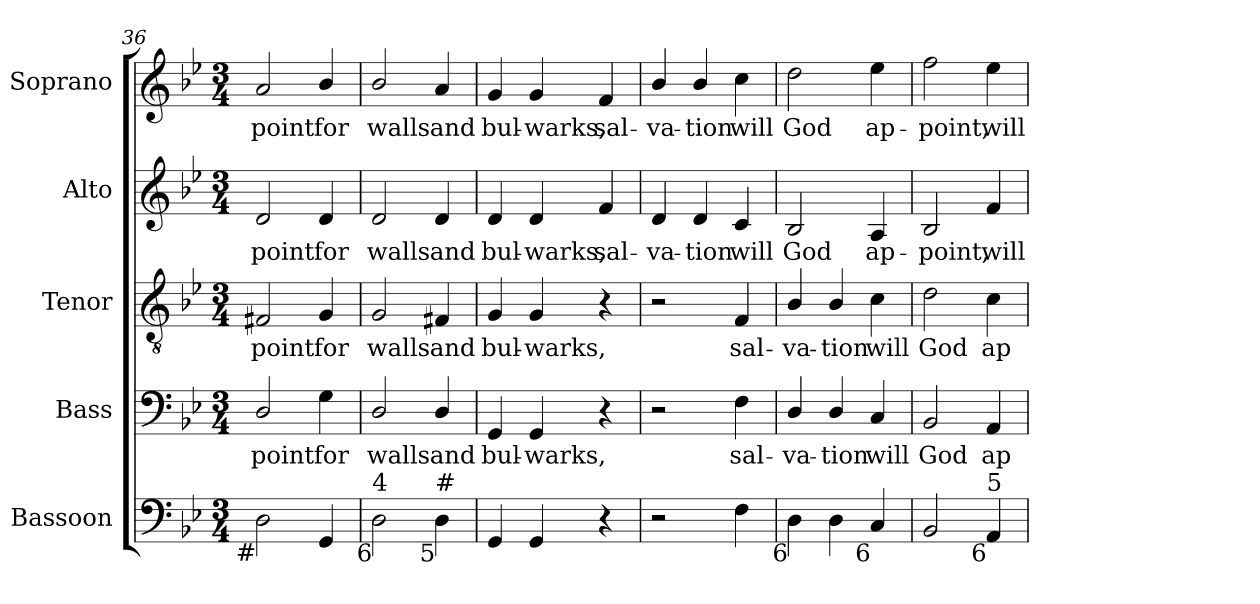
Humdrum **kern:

**kern	**kern	**text	**kern	**text	**kern	**text	**kern	**text
*part5	*part4	*part4	*part3	*part3	*part2	*part2	*part1	*part1
*staff5	*staff4	*staff4	*staff3	*staff3	*staff2	*staff2	*staff1	*staff1
*I"Bassoon	*I"Bass	*	*I"Tenor	*	*I"Alto	*	*I"Soprano	*
*I'Bsn.	*I'B.	*	*I'T.	*	*I'A.	*	*I'S.	*
*clefF4	*clefF4	*	*clefGv2	*	*clefG2	*	*clefG2	*
*	*	*	*ITrd7c12	*	*	*	*	*
*k[b-e-]	*k[b-e-]	*	*k[b-e-]	*	*k[b-e-]	*	*k[b-e-]	*
*B-:	*B-:	*	*B-:	*	*B-:	*	*B-:	*
*M3/4	*M3/4	*	*M3/4	*	*M3/4	*	*M3/4	*
=36	=36	=36	=36	=36	=36	=36	=36	=36
!	!	!LO:LY:b:color=#000000	!	!	!	!	!	!
!	!	!	!	!LO:LY:b:color=#000000	!	!	!	!
!	!	!	!	!	!	!LO:LY:b:color=#000000	!	!
!LO:TX:b:rj:t=#	!	!	!	!	!	!	!	!
!	!	!	!	!	!	!	!	!LO:LY:b:color=#000000
2Di\	2Di/	-point	2FF#Xi/	-point	2di/	-point	2ai/	-point
!	!	!LO:LY:b:color=#000000	!	!	!	!	!	!
!	!	!	!	!LO:LY:b:color=#000000	!	!	!	!
!	!	!	!	!	!	!LO:LY:b:color=#000000	!	!
!	!	!	!	!	!	!	!	!LO:LY:b:color=#000000
4GGi/	4Gi\	for	4GGi/	for	4di/	for	4b-i/	for
=37	=37	=37	=37	=37	=37	=37	=37	=37
!	!	!LO:LY:b:color=#000000	!	!	!	!	!	!
!	!	!	!	!LO:LY:b:color=#000000	!	!	!	!
!	!	!	!	!	!	!LO:LY:b:color=#000000	!	!
!LO:TX:b:rj:t=6	!	!	!	!	!	!	!	!
!LO:TX:t=4	!	!	!	!	!	!	!	!
!	!	!	!	!	!	!	!	!LO:LY:b:color=#000000
2Di\	2Di/	walls	2GGi/	walls	2di/	walls	2b-i/	walls
!	!	!LO:LY:b:color=#000000	!	!	!	!	!	!
!	!	!	!	!LO:LY:b:color=#000000	!	!	!	!
!	!	!	!	!	!	!LO:LY:b:color=#000000	!	!
!LO:TX:b:rj:t=5	!	!	!	!	!	!	!	!
!LO:TX:t=#	!	!	!	!	!	!	!	!
!	!	!	!	!	!	!	!	!LO:LY:b:color=#000000
4Di\	4Di/	and	4FF#Xi/	and	4di/	and	4ai/	and
!!LO:LB:g=z
=38	=38	=38	=38	=38	=38	=38	=38	=38
!	!	!LO:LY:b:color=#000000	!	!	!	!	!	!
!	!	!	!	!LO:LY:b:color=#000000	!	!	!	!
!	!	!	!	!	!	!LO:LY:b:color=#000000	!	!
!	!	!	!	!	!	!	!	!LO:LY:b:color=#000000
4GGi/	4GGi/	bul-	4GGi/	bul-	4di/	bul-	4gi/	bul-
!	!	!LO:LY:b:color=#000000	!	!	!	!	!	!
!	!	!	!	!LO:LY:b:color=#000000	!	!	!	!
!	!	!	!	!	!	!LO:LY:b:color=#000000	!	!
!	!	!	!	!	!	!	!	!LO:LY:b:color=#000000
4GGi/	4GGi/	-warks,	4GGi/	-warks,	4di/	-warks,	4gi/	-warks,
!	!	!	!	!	!	!LO:LY:b:color=#000000	!	!
!	!	!	!	!	!	!	!	!LO:LY:b:color=#000000
4r	4r	.	4r	.	4fi/	sal-	4fi/	sal-
=39	=39	=39	=39	=39	=39	=39	=39	=39
!	!	!	!	!	!	!LO:LY:b:color=#000000	!	!
!	!	!	!	!	!	!	!	!LO:LY:b:color=#000000
2r	2r	.	2r	.	4di/	-va-	4b-i/	-va-
!	!	!	!	!	!	!LO:LY:b:color=#000000	!	!
!	!	!	!	!	!	!	!	!LO:LY:b:color=#000000
.	.	.	.	.	4di/	-tion	4b-i/	-tion
!	!	!LO:LY:b:color=#000000	!	!	!	!	!	!
!	!	!	!	!LO:LY:b:color=#000000	!	!	!	!
!	!	!	!	!	!	!LO:LY:b:color=#000000	!	!
!	!	!	!	!	!	!	!	!LO:LY:b:color=#000000
4Fi\	4Fi\	sal-	4FFi/	sal-	4ci/	will	4cci\	will
=40	=40	=40	=40	=40	=40	=40	=40	=40
!	!	!LO:LY:b:color=#000000	!	!	!	!	!	!
!	!	!	!	!LO:LY:b:color=#000000	!	!	!	!
!	!	!	!	!	!	!LO:LY:b:color=#000000	!	!
!LO:TX:b:rj:t=6	!	!	!	!	!	!	!	!
!	!	!	!	!	!	!	!	!LO:LY:b:color=#000000
4Di\	4Di/	-va-	4BB-i/	-va-	2B-i/	God	2ddi\	God
!	!	!LO:LY:b:color=#000000	!	!	!	!	!	!
!	!	!	!	!LO:LY:b:color=#000000	!	!	!	!
4Di\	4Di/	-tion	4BB-i/	-tion	.	.	.	.
!	!	!LO:LY:b:color=#000000	!	!	!	!	!	!
!	!	!	!	!LO:LY:b:color=#000000	!	!	!	!
!	!	!	!	!	!	!LO:LY:b:color=#000000	!	!
!LO:TX:b:rj:t=6	!	!	!	!	!	!	!	!
!	!	!	!	!	!	!	!	!LO:LY:b:color=#000000
4Ci/	4Ci/	will	4Ci\	will	4Ai/	ap-	4ee-i\	ap-
=41	=41	=41	=41	=41	=41	=41	=41	=41
!	!	!LO:LY:b:color=#000000	!	!	!	!	!	!
!	!	!	!	!LO:LY:b:color=#000000	!	!	!	!
!	!	!	!	!	!	!LO:LY:b:color=#000000	!	!
!	!	!	!	!	!	!	!	!LO:LY:b:color=#000000
2BB-i/	2BB-i/	God	2Di\	God	2B-i/	-point,	2ffi\	-point,
!	!	!LO:LY:b:color=#000000	!	!	!	!	!	!
!	!	!	!	!LO:LY:b:color=#000000	!	!	!	!
!	!	!	!	!	!	!LO:LY:b:color=#000000	!	!
!LO:TX:b:rj:t=6	!	!	!	!	!	!	!	!
!LO:TX:t=5	!	!	!	!	!	!	!	!
!	!	!	!	!	!	!	!	!LO:LY:b:color=#000000
4AAi/	4AAi/	ap-	4Ci\	ap-	4fi/	will	4ee-i\	will
=	=	=	=	=	=	=	=	=
*-	*-	*-	*-	*-	*-	*-	*-	*-
